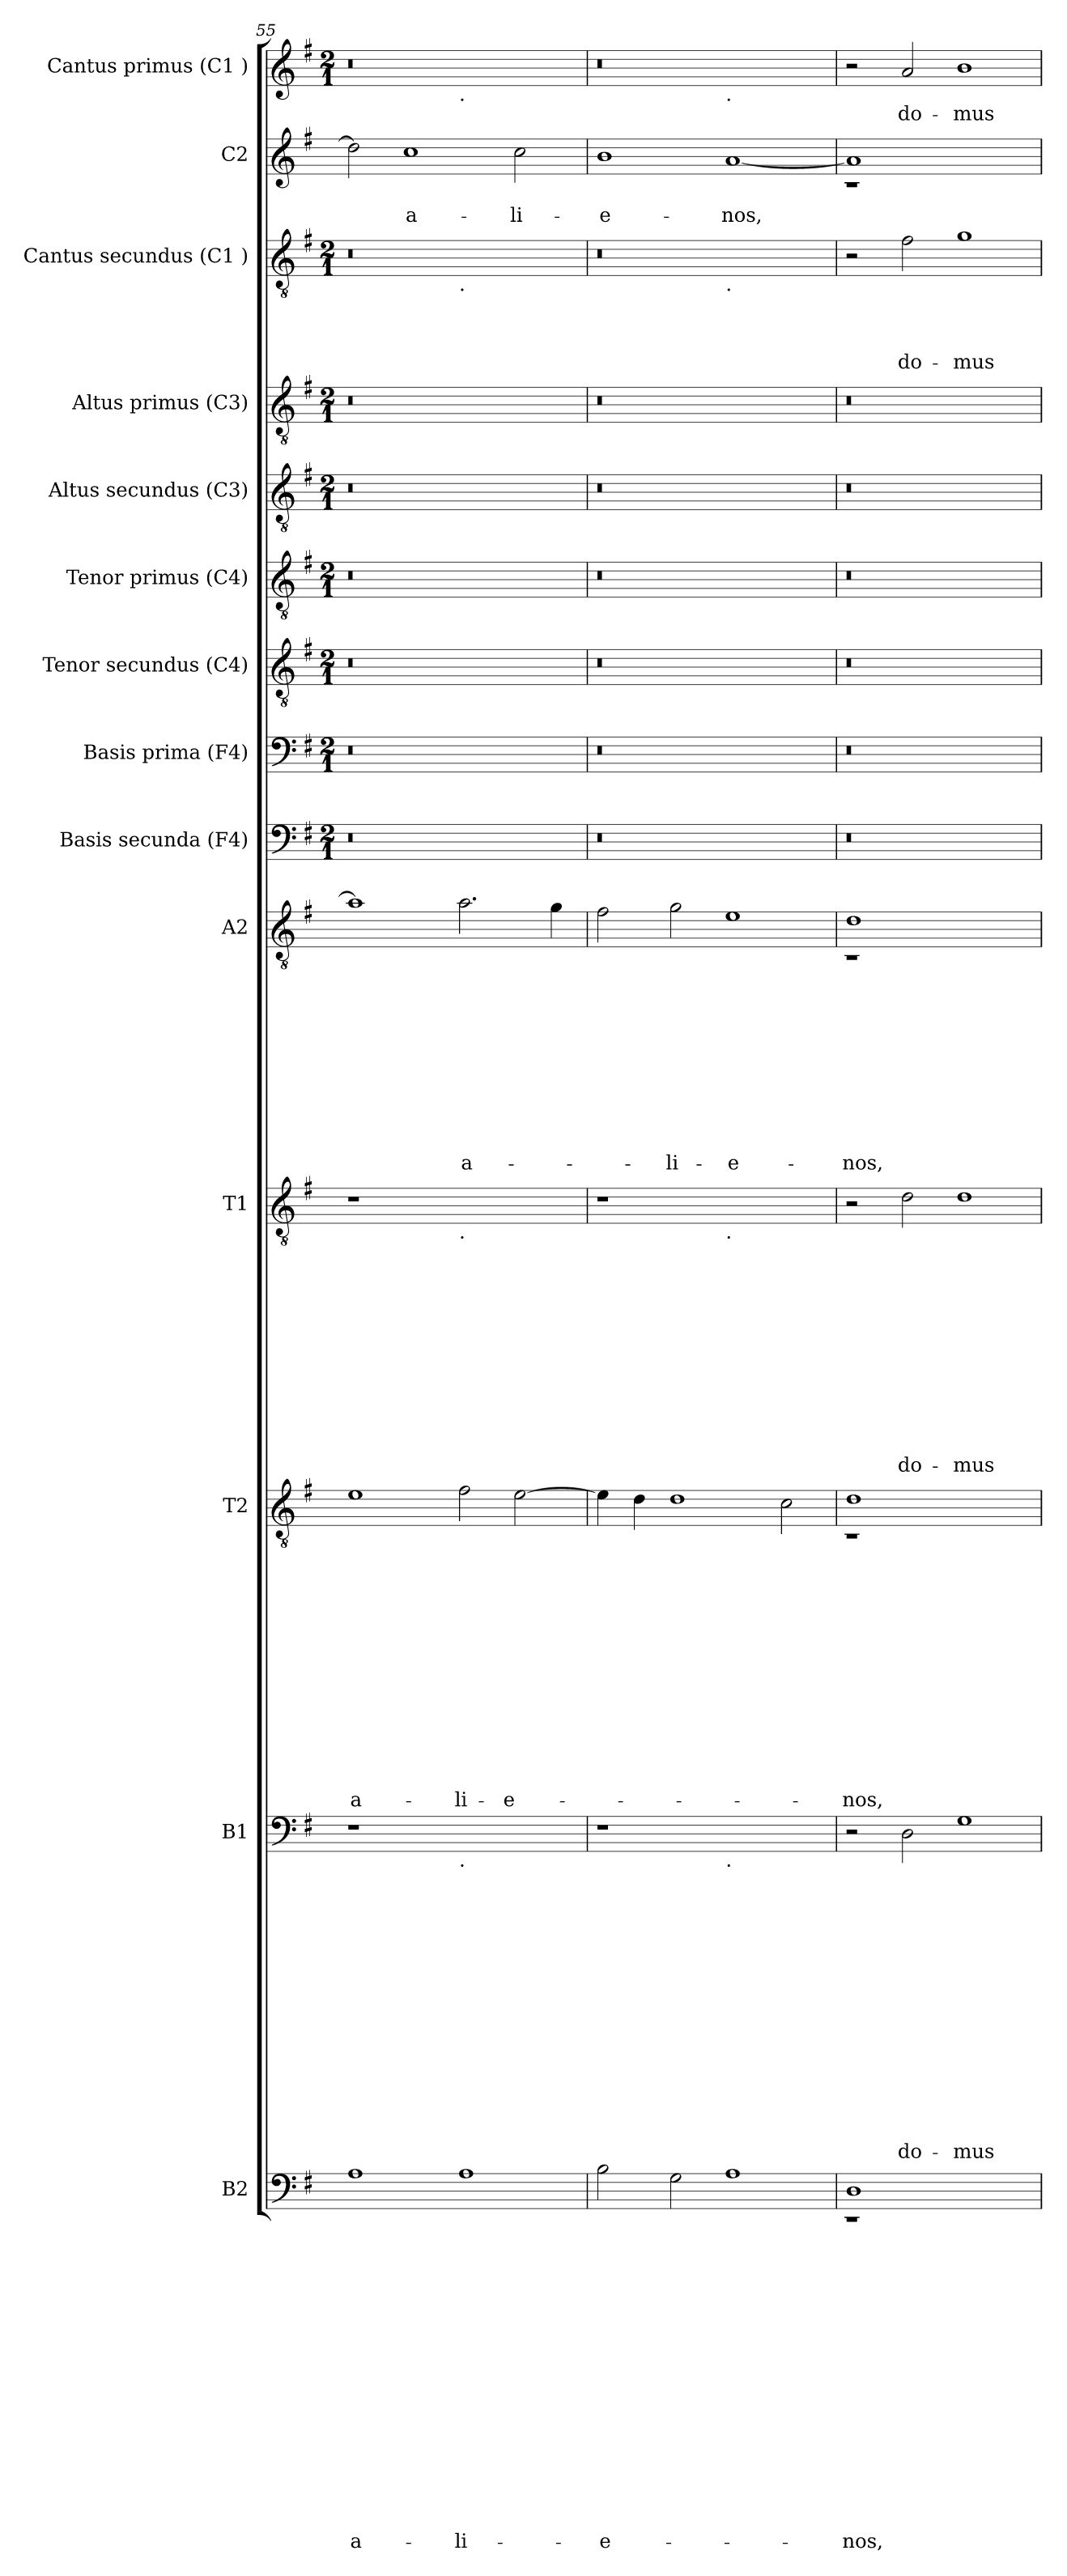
**kern	**text	**text	**text	**text	**text	**text	**text	**text	**text	**text	**text	**text	**text	**text	**text	**text	**text	**kern	**text	**text	**text	**text	**text	**text	**text	**text	**text	**text	**text	**text	**text	**text	**text	**kern	**text	**text	**text	**text	**text	**text	**text	**text	**text	**text	**text	**text	**text	**text	**kern	**text	**text	**text	**text	**text	**text	**text	**text	**text	**text	**text	**text	**kern	**text	**text	**text	**text	**text	**text	**text	**text	**text	**text	**text	**kern	**kern	**kern	**kern	**kern	**kern	**kern	**text	**text	**text	**text	**kern	**text	**text	**kern	**text
*part14	*part14	*part14	*part14	*part14	*part14	*part14	*part14	*part14	*part14	*part14	*part14	*part14	*part14	*part14	*part14	*part14	*part14	*part13	*part13	*part13	*part13	*part13	*part13	*part13	*part13	*part13	*part13	*part13	*part13	*part13	*part13	*part13	*part13	*part12	*part12	*part12	*part12	*part12	*part12	*part12	*part12	*part12	*part12	*part12	*part12	*part12	*part12	*part12	*part11	*part11	*part11	*part11	*part11	*part11	*part11	*part11	*part11	*part11	*part11	*part11	*part11	*part10	*part10	*part10	*part10	*part10	*part10	*part10	*part10	*part10	*part10	*part10	*part10	*part9	*part8	*part7	*part6	*part5	*part4	*part3	*part3	*part3	*part3	*part3	*part2	*part2	*part2	*part1	*part1
*staff14	*staff14	*staff14	*staff14	*staff14	*staff14	*staff14	*staff14	*staff14	*staff14	*staff14	*staff14	*staff14	*staff14	*staff14	*staff14	*staff14	*staff14	*staff13	*staff13	*staff13	*staff13	*staff13	*staff13	*staff13	*staff13	*staff13	*staff13	*staff13	*staff13	*staff13	*staff13	*staff13	*staff13	*staff12	*staff12	*staff12	*staff12	*staff12	*staff12	*staff12	*staff12	*staff12	*staff12	*staff12	*staff12	*staff12	*staff12	*staff12	*staff11	*staff11	*staff11	*staff11	*staff11	*staff11	*staff11	*staff11	*staff11	*staff11	*staff11	*staff11	*staff11	*staff10	*staff10	*staff10	*staff10	*staff10	*staff10	*staff10	*staff10	*staff10	*staff10	*staff10	*staff10	*staff9	*staff8	*staff7	*staff6	*staff5	*staff4	*staff3	*staff3	*staff3	*staff3	*staff3	*staff2	*staff2	*staff2	*staff1	*staff1
*I"B2	*	*	*	*	*	*	*	*	*	*	*	*	*	*	*	*	*	*I"B1	*	*	*	*	*	*	*	*	*	*	*	*	*	*	*	*I"T2	*	*	*	*	*	*	*	*	*	*	*	*	*	*	*I"T1	*	*	*	*	*	*	*	*	*	*	*	*	*I"A2	*	*	*	*	*	*	*	*	*	*	*	*I"Basis secunda (F4)	*I"Basis prima (F4)	*I"Tenor secundus (C4)	*I"Tenor primus (C4)	*I"Altus secundus (C3)	*I"Altus primus (C3)	*I"Cantus secundus (C1 )	*	*	*	*	*I"C2	*	*	*I"Cantus primus (C1 )	*
*I'B2	*	*	*	*	*	*	*	*	*	*	*	*	*	*	*	*	*	*I'B1	*	*	*	*	*	*	*	*	*	*	*	*	*	*	*	*I'T2	*	*	*	*	*	*	*	*	*	*	*	*	*	*	*I'T1	*	*	*	*	*	*	*	*	*	*	*	*	*I'A2	*	*	*	*	*	*	*	*	*	*	*	*	*	*	*	*	*	*	*	*	*	*	*I'C2	*	*	*I'C1	*
*clefF4	*	*	*	*	*	*	*	*	*	*	*	*	*	*	*	*	*	*clefF4	*	*	*	*	*	*	*	*	*	*	*	*	*	*	*	*clefGv2	*	*	*	*	*	*	*	*	*	*	*	*	*	*	*clefGv2	*	*	*	*	*	*	*	*	*	*	*	*	*clefGv2	*	*	*	*	*	*	*	*	*	*	*	*clefF4	*clefF4	*clefGv2	*clefGv2	*clefGv2	*clefGv2	*clefGv2	*	*	*	*	*clefG2	*	*	*clefG2	*
*k[f#]	*	*	*	*	*	*	*	*	*	*	*	*	*	*	*	*	*	*k[f#]	*	*	*	*	*	*	*	*	*	*	*	*	*	*	*	*k[f#]	*	*	*	*	*	*	*	*	*	*	*	*	*	*	*k[f#]	*	*	*	*	*	*	*	*	*	*	*	*	*k[f#]	*	*	*	*	*	*	*	*	*	*	*	*k[f#]	*k[f#]	*k[f#]	*k[f#]	*k[f#]	*k[f#]	*k[f#]	*	*	*	*	*k[f#]	*	*	*k[f#]	*
*G:	*	*	*	*	*	*	*	*	*	*	*	*	*	*	*	*	*	*G:	*	*	*	*	*	*	*	*	*	*	*	*	*	*	*	*G:	*	*	*	*	*	*	*	*	*	*	*	*	*	*	*G:	*	*	*	*	*	*	*	*	*	*	*	*	*G:	*	*	*	*	*	*	*	*	*	*	*	*G:	*G:	*G:	*G:	*G:	*G:	*G:	*	*	*	*	*G:	*	*	*G:	*
*	*	*	*	*	*	*	*	*	*	*	*	*	*	*	*	*	*	*	*	*	*	*	*	*	*	*	*	*	*	*	*	*	*	*	*	*	*	*	*	*	*	*	*	*	*	*	*	*	*	*	*	*	*	*	*	*	*	*	*	*	*	*	*	*	*	*	*	*	*	*	*	*	*	*M2/1	*M2/1	*M2/1	*M2/1	*M2/1	*M2/1	*M2/1	*	*	*	*	*	*	*	*M2/1	*
=55	=55	=55	=55	=55	=55	=55	=55	=55	=55	=55	=55	=55	=55	=55	=55	=55	=55	=55	=55	=55	=55	=55	=55	=55	=55	=55	=55	=55	=55	=55	=55	=55	=55	=55	=55	=55	=55	=55	=55	=55	=55	=55	=55	=55	=55	=55	=55	=55	=55	=55	=55	=55	=55	=55	=55	=55	=55	=55	=55	=55	=55	=55	=55	=55	=55	=55	=55	=55	=55	=55	=55	=55	=55	=55	=55	=55	=55	=55	=55	=55	=55	=55	=55	=55	=55	=55	=55	=55	=55
!	!	!	!	!	!	!	!	!	!	!	!	!	!	!	!	!	!LO:LY:b:rj	!	!	!	!	!	!	!	!	!	!	!	!	!	!	!	!	!	!	!	!	!	!	!	!	!	!	!	!	!	!	!LO:LY:b:rj	!	!	!	!	!	!	!	!	!	!	!	!	!	!	!	!	!	!	!	!	!	!	!	!	!	!	!	!	!	!	!	!	!	!	!	!	!	!	!	!	!
*	*	*	*	*	*	*	*	*	*	*	*	*	*	*	*	*	*	*	*	*	*	*	*	*	*	*	*	*	*	*	*	*	*	*	*	*	*	*	*	*	*	*	*	*	*	*	*	*	*	*	*	*	*	*	*	*	*	*	*	*	*	*	*	*	*	*	*	*	*	*	*	*	*	*	*	*	*	*	*	*^	*	*	*	*	*	*	*	*^	*
1A	.	.	.	.	.	.	.	.	.	.	.	.	.	.	.	.	a-	1r	.	.	.	.	.	.	.	.	.	.	.	.	.	.	.	1e	.	.	.	.	.	.	.	.	.	.	.	.	.	a-	1r	.	.	.	.	.	.	.	.	.	.	.	.	1a]	.	.	.	.	.	.	.	.	.	.	.	0r	0r	0r	0r	0r	0r	0r	1ryy	.	.	.	.	2dd\]	.	.	0r	1ryy	.
!	!	!	!	!	!	!	!	!	!	!	!	!	!	!	!	!	!	!	!	!	!	!	!	!	!	!	!	!	!	!	!	!	!	!	!	!	!	!	!	!	!	!	!	!	!	!	!	!	!	!	!	!	!	!	!	!	!	!	!	!	!	!	!	!	!	!	!	!	!	!	!	!	!	!	!	!	!	!	!	!	!	!	!	!	!	!	!	!LO:LY:b:rj	!	!	!
.	.	.	.	.	.	.	.	.	.	.	.	.	.	.	.	.	.	.	.	.	.	.	.	.	.	.	.	.	.	.	.	.	.	.	.	.	.	.	.	.	.	.	.	.	.	.	.	.	.	.	.	.	.	.	.	.	.	.	.	.	.	.	.	.	.	.	.	.	.	.	.	.	.	.	.	.	.	.	.	.	.	.	.	.	.	1cc	.	a-	.	.	.
!	!	!	!	!	!	!	!	!	!	!	!	!	!	!	!	!	!	!	!	!	!	!	!	!	!	!	!	!	!	!	!	!	!	!	!	!	!	!	!	!	!	!	!	!	!	!	!	!	!	!	!	!	!	!	!	!	!	!	!	!	!	!	!	!	!	!	!	!	!	!	!	!	!	!	!	!	!	!	!	!	!	!	!	!	!	!	!	!	!	!LO:TX:b:t=.	!
!	!	!	!	!	!	!	!	!	!	!	!	!	!	!	!	!	!	!	!	!	!	!	!	!	!	!	!	!	!	!	!	!	!	!	!	!	!	!	!	!	!	!	!	!	!	!	!	!	!	!	!	!	!	!	!	!	!	!	!	!	!	!	!	!	!	!	!	!	!	!	!	!	!	!	!	!	!	!	!	!	!LO:TX:b:t=.	!	!	!	!	!	!	!	!	!	!
!	!	!	!	!	!	!	!	!	!	!	!	!	!	!	!	!	!	!	!	!	!	!	!	!	!	!	!	!	!	!	!	!	!	!	!	!	!	!	!	!	!	!	!	!	!	!	!	!	!LO:TX:b:t=.	!	!	!	!	!	!	!	!	!	!	!	!	!	!	!	!	!	!	!	!	!	!	!	!	!	!	!	!	!	!	!	!	!	!	!	!	!	!	!	!	!	!
!	!	!	!	!	!	!	!	!	!	!	!	!	!	!	!	!	!	!LO:TX:b:t=.	!	!	!	!	!	!	!	!	!	!	!	!	!	!	!	!	!	!	!	!	!	!	!	!	!	!	!	!	!	!	!	!	!	!	!	!	!	!	!	!	!	!	!	!	!	!	!	!	!	!	!	!	!	!	!	!	!	!	!	!	!	!	!	!	!	!	!	!	!	!	!	!	!
!	!	!	!	!	!	!	!	!	!	!	!	!	!	!	!	!	!LO:LY:b:rj	!	!	!	!	!	!	!	!	!	!	!	!	!	!	!	!	!	!	!	!	!	!	!	!	!	!	!	!	!	!	!LO:LY:b	!	!	!	!	!	!	!	!	!	!	!	!	!	!	!	!	!	!	!	!	!	!	!	!	!LO:LY:b	!	!	!	!	!	!	!	!	!	!	!	!	!	!	!	!	!	!
1A	.	.	.	.	.	.	.	.	.	.	.	.	.	.	.	.	-li-	1ryy	.	.	.	.	.	.	.	.	.	.	.	.	.	.	.	2f#\	.	.	.	.	.	.	.	.	.	.	.	.	.	-li-	1ryy	.	.	.	.	.	.	.	.	.	.	.	.	2.a\	.	.	.	.	.	.	.	.	.	.	a-	.	.	.	.	.	.	.	1ryy	.	.	.	.	.	.	.	.	1ryy	.
!	!	!	!	!	!	!	!	!	!	!	!	!	!	!	!	!	!	!	!	!	!	!	!	!	!	!	!	!	!	!	!	!	!	!	!	!	!	!	!	!	!	!	!	!	!	!	!	!LO:LY:b:rj	!	!	!	!	!	!	!	!	!	!	!	!	!	!	!	!	!	!	!	!	!	!	!	!	!	!	!	!	!	!	!	!	!	!	!	!	!	!	!	!LO:LY:b	!	!	!
.	.	.	.	.	.	.	.	.	.	.	.	.	.	.	.	.	.	.	.	.	.	.	.	.	.	.	.	.	.	.	.	.	.	[>2e\	.	.	.	.	.	.	.	.	.	.	.	.	.	-e-	.	.	.	.	.	.	.	.	.	.	.	.	.	.	.	.	.	.	.	.	.	.	.	.	.	.	.	.	.	.	.	.	.	.	.	.	.	2cc\	.	-li-	.	.	.
.	.	.	.	.	.	.	.	.	.	.	.	.	.	.	.	.	.	.	.	.	.	.	.	.	.	.	.	.	.	.	.	.	.	.	.	.	.	.	.	.	.	.	.	.	.	.	.	.	.	.	.	.	.	.	.	.	.	.	.	.	.	4g\	.	.	.	.	.	.	.	.	.	.	.	.	.	.	.	.	.	.	.	.	.	.	.	.	.	.	.	.	.
=56	=56	=56	=56	=56	=56	=56	=56	=56	=56	=56	=56	=56	=56	=56	=56	=56	=56	=56	=56	=56	=56	=56	=56	=56	=56	=56	=56	=56	=56	=56	=56	=56	=56	=56	=56	=56	=56	=56	=56	=56	=56	=56	=56	=56	=56	=56	=56	=56	=56	=56	=56	=56	=56	=56	=56	=56	=56	=56	=56	=56	=56	=56	=56	=56	=56	=56	=56	=56	=56	=56	=56	=56	=56	=56	=56	=56	=56	=56	=56	=56	=56	=56	=56	=56	=56	=56	=56	=56	=56	=56	=56
!	!	!	!	!	!	!	!	!	!	!	!	!	!	!	!	!	!LO:LY:b:rj	!	!	!	!	!	!	!	!	!	!	!	!	!	!	!	!	!	!	!	!	!	!	!	!	!	!	!	!	!	!	!	!	!	!	!	!	!	!	!	!	!	!	!	!	!	!	!	!	!	!	!	!	!	!	!	!	!	!	!	!	!	!	!	!	!	!	!	!	!	!	!LO:LY:b:rj	!	!	!
2B\	.	.	.	.	.	.	.	.	.	.	.	.	.	.	.	.	-e-	1r	.	.	.	.	.	.	.	.	.	.	.	.	.	.	.	4e\]	.	.	.	.	.	.	.	.	.	.	.	.	.	.	1r	.	.	.	.	.	.	.	.	.	.	.	.	2f#\	.	.	.	.	.	.	.	.	.	.	.	0r	0r	0r	0r	0r	0r	0r	1ryy	.	.	.	.	1b	.	-e-	0r	1ryy	.
.	.	.	.	.	.	.	.	.	.	.	.	.	.	.	.	.	.	.	.	.	.	.	.	.	.	.	.	.	.	.	.	.	.	4d\	.	.	.	.	.	.	.	.	.	.	.	.	.	.	.	.	.	.	.	.	.	.	.	.	.	.	.	.	.	.	.	.	.	.	.	.	.	.	.	.	.	.	.	.	.	.	.	.	.	.	.	.	.	.	.	.	.
!	!	!	!	!	!	!	!	!	!	!	!	!	!	!	!	!	!	!	!	!	!	!	!	!	!	!	!	!	!	!	!	!	!	!	!	!	!	!	!	!	!	!	!	!	!	!	!	!	!	!	!	!	!	!	!	!	!	!	!	!	!	!	!	!	!	!	!	!	!	!	!	!	!LO:LY:b	!	!	!	!	!	!	!	!	!	!	!	!	!	!	!	!	!	!
2G\	.	.	.	.	.	.	.	.	.	.	.	.	.	.	.	.	.	.	.	.	.	.	.	.	.	.	.	.	.	.	.	.	.	1d	.	.	.	.	.	.	.	.	.	.	.	.	.	.	.	.	.	.	.	.	.	.	.	.	.	.	.	2g\	.	.	.	.	.	.	.	.	.	.	-li-	.	.	.	.	.	.	.	.	.	.	.	.	.	.	.	.	.	.
!	!	!	!	!	!	!	!	!	!	!	!	!	!	!	!	!	!	!	!	!	!	!	!	!	!	!	!	!	!	!	!	!	!	!	!	!	!	!	!	!	!	!	!	!	!	!	!	!	!	!	!	!	!	!	!	!	!	!	!	!	!	!	!	!	!	!	!	!	!	!	!	!	!	!	!	!	!	!	!	!	!	!	!	!	!	!	!	!	!	!LO:TX:b:t=.	!
!	!	!	!	!	!	!	!	!	!	!	!	!	!	!	!	!	!	!	!	!	!	!	!	!	!	!	!	!	!	!	!	!	!	!	!	!	!	!	!	!	!	!	!	!	!	!	!	!	!	!	!	!	!	!	!	!	!	!	!	!	!	!	!	!	!	!	!	!	!	!	!	!	!	!	!	!	!	!	!	!	!LO:TX:b:t=.	!	!	!	!	!	!	!	!	!	!
!	!	!	!	!	!	!	!	!	!	!	!	!	!	!	!	!	!	!	!	!	!	!	!	!	!	!	!	!	!	!	!	!	!	!	!	!	!	!	!	!	!	!	!	!	!	!	!	!	!LO:TX:b:t=.	!	!	!	!	!	!	!	!	!	!	!	!	!	!	!	!	!	!	!	!	!	!	!	!	!	!	!	!	!	!	!	!	!	!	!	!	!	!	!	!	!	!
!	!	!	!	!	!	!	!	!	!	!	!	!	!	!	!	!	!	!LO:TX:b:t=.	!	!	!	!	!	!	!	!	!	!	!	!	!	!	!	!	!	!	!	!	!	!	!	!	!	!	!	!	!	!	!	!	!	!	!	!	!	!	!	!	!	!	!	!	!	!	!	!	!	!	!	!	!	!	!	!	!	!	!	!	!	!	!	!	!	!	!	!	!	!	!	!	!
!	!	!	!	!	!	!	!	!	!	!	!	!	!	!	!	!	!	!	!	!	!	!	!	!	!	!	!	!	!	!	!	!	!	!	!	!	!	!	!	!	!	!	!	!	!	!	!	!	!	!	!	!	!	!	!	!	!	!	!	!	!	!	!	!	!	!	!	!	!	!	!	!	!LO:LY:b:rj	!	!	!	!	!	!	!	!	!	!	!	!	!	!	!LO:LY:b	!	!	!
1A	.	.	.	.	.	.	.	.	.	.	.	.	.	.	.	.	.	1ryy	.	.	.	.	.	.	.	.	.	.	.	.	.	.	.	.	.	.	.	.	.	.	.	.	.	.	.	.	.	.	1ryy	.	.	.	.	.	.	.	.	.	.	.	.	1e	.	.	.	.	.	.	.	.	.	.	-e-	.	.	.	.	.	.	.	1ryy	.	.	.	.	[<1a	.	-nos,	.	1ryy	.
.	.	.	.	.	.	.	.	.	.	.	.	.	.	.	.	.	.	.	.	.	.	.	.	.	.	.	.	.	.	.	.	.	.	2c\	.	.	.	.	.	.	.	.	.	.	.	.	.	.	.	.	.	.	.	.	.	.	.	.	.	.	.	.	.	.	.	.	.	.	.	.	.	.	.	.	.	.	.	.	.	.	.	.	.	.	.	.	.	.	.	.	.
=57	=57	=57	=57	=57	=57	=57	=57	=57	=57	=57	=57	=57	=57	=57	=57	=57	=57	=57	=57	=57	=57	=57	=57	=57	=57	=57	=57	=57	=57	=57	=57	=57	=57	=57	=57	=57	=57	=57	=57	=57	=57	=57	=57	=57	=57	=57	=57	=57	=57	=57	=57	=57	=57	=57	=57	=57	=57	=57	=57	=57	=57	=57	=57	=57	=57	=57	=57	=57	=57	=57	=57	=57	=57	=57	=57	=57	=57	=57	=57	=57	=57	=57	=57	=57	=57	=57	=57	=57	=57	=57	=57
*^	*	*	*	*	*	*	*	*	*	*	*	*	*	*	*	*	*	*	*	*	*	*	*	*	*	*	*	*	*	*	*	*	*	*^	*	*	*	*	*	*	*	*	*	*	*	*	*	*	*	*	*	*	*	*	*	*	*	*	*	*	*	*^	*	*	*	*	*	*	*	*	*	*	*	*	*	*	*	*	*	*	*	*	*	*	*	*^	*	*	*	*	*
!	!LO:N:vis=1	!	!	!	!	!	!	!	!	!	!	!	!	!	!	!	!	!LO:LY:b	!	!	!	!	!	!	!	!	!	!	!	!	!	!	!	!	!	!LO:N:vis=1	!	!	!	!	!	!	!	!	!	!	!	!	!	!LO:LY:b	!	!	!	!	!	!	!	!	!	!	!	!	!	!	!LO:N:vis=1	!	!	!	!	!	!	!	!	!	!	!LO:LY:b	!	!	!	!	!	!	!	!	!	!	!	!	!	!LO:N:vis=1	!	!	!	!	!
*	*	*	*	*	*	*	*	*	*	*	*	*	*	*	*	*	*	*	*	*	*	*	*	*	*	*	*	*	*	*	*	*	*	*	*	*	*	*	*	*	*	*	*	*	*	*	*	*	*	*	*	*	*	*	*	*	*	*	*	*	*	*	*	*	*	*	*	*	*	*	*	*	*	*	*	*	*	*	*	*	*	*	*v	*v	*	*	*	*	*	*	*	*	*v	*v	*
1D	0rEE	.	.	.	.	.	.	.	.	.	.	.	.	.	.	.	.	-nos,	2r	.	.	.	.	.	.	.	.	.	.	.	.	.	.	.	1d	0rC	.	.	.	.	.	.	.	.	.	.	.	.	.	-nos,	2r	.	.	.	.	.	.	.	.	.	.	.	.	1d	0rC	.	.	.	.	.	.	.	.	.	.	-nos,	0r	0r	0r	0r	0r	0r	2r	.	.	.	.	1a]	0rc	.	.	2r	.
!	!	!	!	!	!	!	!	!	!	!	!	!	!	!	!	!	!	!	!	!	!	!	!	!	!	!	!	!	!	!	!	!	!	!LO:LY:b	!	!	!	!	!	!	!	!	!	!	!	!	!	!	!	!	!	!	!	!	!	!	!	!	!	!	!	!	!LO:LY:b	!	!	!	!	!	!	!	!	!	!	!	!	!	!	!	!	!	!	!	!	!	!	!	!LO:LY:b	!	!	!	!	!	!LO:LY:b
.	.	.	.	.	.	.	.	.	.	.	.	.	.	.	.	.	.	.	2D\	.	.	.	.	.	.	.	.	.	.	.	.	.	.	do-	.	.	.	.	.	.	.	.	.	.	.	.	.	.	.	.	2d\	.	.	.	.	.	.	.	.	.	.	.	do-	.	.	.	.	.	.	.	.	.	.	.	.	.	.	.	.	.	.	.	2f#\	.	.	.	do-	.	.	.	.	2a/	do-
!	!	!	!	!	!	!	!	!	!	!	!	!	!	!	!	!	!	!	!	!	!	!	!	!	!	!	!	!	!	!	!	!	!	!LO:LY:b	!	!	!	!	!	!	!	!	!	!	!	!	!	!	!	!	!	!	!	!	!	!	!	!	!	!	!	!	!LO:LY:b	!	!	!	!	!	!	!	!	!	!	!	!	!	!	!	!	!	!	!	!	!	!	!	!LO:LY:b	!	!	!	!	!	!LO:LY:b
1ryy	.	.	.	.	.	.	.	.	.	.	.	.	.	.	.	.	.	.	1G	.	.	.	.	.	.	.	.	.	.	.	.	.	.	-mus	1ryy	.	.	.	.	.	.	.	.	.	.	.	.	.	.	.	1d	.	.	.	.	.	.	.	.	.	.	.	-mus	1ryy	.	.	.	.	.	.	.	.	.	.	.	.	.	.	.	.	.	.	1g	.	.	.	-mus	1ryy	.	.	.	1b	-mus
*v	*v	*	*	*	*	*	*	*	*	*	*	*	*	*	*	*	*	*	*	*	*	*	*	*	*	*	*	*	*	*	*	*	*	*	*v	*v	*	*	*	*	*	*	*	*	*	*	*	*	*	*	*	*	*	*	*	*	*	*	*	*	*	*	*	*v	*v	*	*	*	*	*	*	*	*	*	*	*	*	*	*	*	*	*	*	*	*	*	*	*v	*v	*	*	*	*
=	=	=	=	=	=	=	=	=	=	=	=	=	=	=	=	=	=	=	=	=	=	=	=	=	=	=	=	=	=	=	=	=	=	=	=	=	=	=	=	=	=	=	=	=	=	=	=	=	=	=	=	=	=	=	=	=	=	=	=	=	=	=	=	=	=	=	=	=	=	=	=	=	=	=	=	=	=	=	=	=	=	=	=	=	=	=	=	=	=
*-	*-	*-	*-	*-	*-	*-	*-	*-	*-	*-	*-	*-	*-	*-	*-	*-	*-	*-	*-	*-	*-	*-	*-	*-	*-	*-	*-	*-	*-	*-	*-	*-	*-	*-	*-	*-	*-	*-	*-	*-	*-	*-	*-	*-	*-	*-	*-	*-	*-	*-	*-	*-	*-	*-	*-	*-	*-	*-	*-	*-	*-	*-	*-	*-	*-	*-	*-	*-	*-	*-	*-	*-	*-	*-	*-	*-	*-	*-	*-	*-	*-	*-	*-	*-	*-	*-	*-	*-	*-
